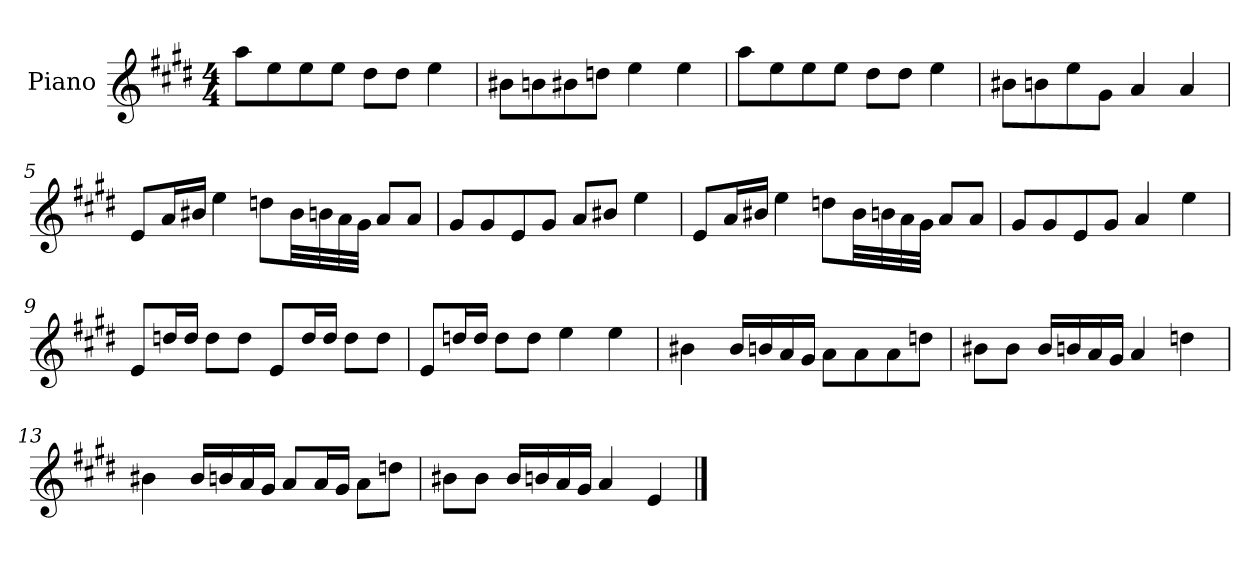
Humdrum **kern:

**kern
*part1
*staff1
*I"Piano
*I'P-no
*clefG2
*k[f#c#g#d#]
*M4/4
*MM90
=1
8aa\L
8ee\
8ee\
8ee\J
8dd#\L
8dd#\J
4ee\
=2
8b#X\L
8bn\
8b#X\
8ddn\J
4ee\
4ee\
=3
8aa\L
8ee\
8ee\
8ee\J
8dd#\L
8dd#\J
4ee\
=4
8b#X\L
8bn\
8ee\
8g#\J
4a/
4a/
!!LO:LB:g=z
=5
8e/L
16a/L
16b#X/JJ
4ee\
8ddn\L
32b#\LL
32bn\
32a\
32g#\JJJ
8a/L
8a/J
=6
8g#/L
8g#/
8e/
8g#/J
8a/L
8b#X/J
4ee\
=7
8e/L
16a/L
16b#X/JJ
4ee\
8ddn\L
32b#\LL
32bn\
32a\
32g#\JJJ
8a/L
8a/J
=8
8g#/L
8g#/
8e/
8g#/J
4a/
4ee\
!!LO:LB:g=z
=9
8e/L
16ddn/L
16dd/JJ
8dd\L
8dd\J
8e/L
16dd/L
16dd/JJ
8dd\L
8dd\J
=10
8e/L
16ddn/L
16dd/JJ
8dd\L
8dd\J
4ee\
4ee\
=11
4b#X\
16b#/LL
16bn/
16a/
16g#/JJ
8a\L
8a\
8a\
8ddn\J
=12
8b#X\L
8b#\J
16b#/LL
16bn/
16a/
16g#/JJ
4a/
4ddn\
!!LO:LB:g=z
=13
4b#X\
16b#/LL
16bn/
16a/
16g#/JJ
8a/L
16a/L
16g#/JJ
8a\L
8ddn\J
=14
8b#X\L
8b#\J
16b#/LL
16bn/
16a/
16g#/JJ
4a/
4e/
==
*-
